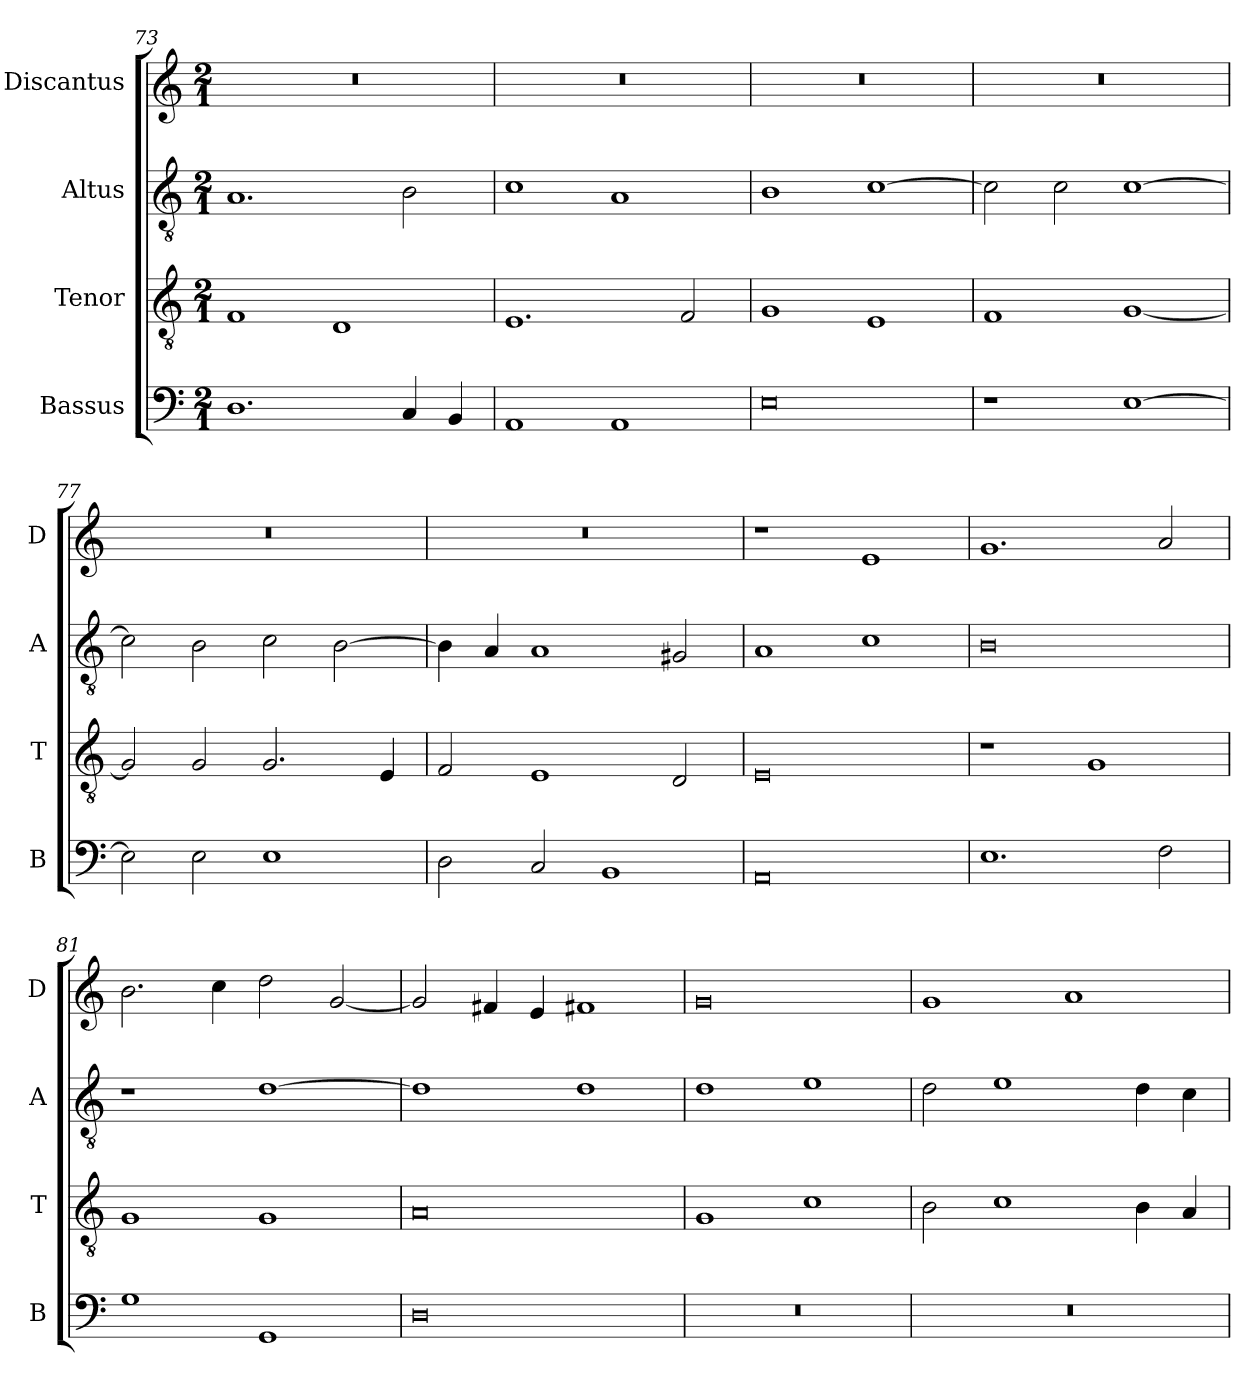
**kern	**kern	**kern	**kern
*part4	*part3	*part2	*part1
*staff4	*staff3	*staff2	*staff1
*I"Bassus	*I"Tenor	*I"Altus	*I"Discantus
*I'B	*I'T	*I'A	*I'D
*clefF4	*clefGv2	*clefGv2	*clefG2
*k[]	*k[]	*k[]	*k[]
*M2/1	*M2/1	*M2/1	*M2/1
=73	=73	=73	=73
1.D	1F	1.A	0r
.	1D	.	.
4C/	.	2B\	.
4BB/	.	.	.
=74	=74	=74	=74
1AA	1.E	1c	0r
1AA	.	1A	.
.	2F/	.	.
=75	=75	=75	=75
0E	1G	1B	0r
.	1E	[1c	.
=76	=76	=76	=76
1r	1F	2c\]	0r
.	.	2c\	.
[1E	[1G	[1c	.
=77	=77	=77	=77
2E\]	2G/]	2c\]	0r
2E\	2G/	2B\	.
1E	2.G/	2c\	.
.	.	[2B\	.
.	4E/	.	.
=78	=78	=78	=78
2D\	2F/	4B\]	0r
.	.	4A/	.
2C/	1E	1A	.
1BB	.	.	.
.	2D/	2G#X/	.
=79	=79	=79	=79
0AA	0E	1A	1r
.	.	1c	1e
=80	=80	=80	=80
1.E	1r	0B	1.g
.	1G	.	.
2F\	.	.	2a/
=81	=81	=81	=81
1G	1G	1r	2.b\
.	.	.	4cc\
1GG	1G	[1d	2dd\
.	.	.	[2g/
=82	=82	=82	=82
0D	0A	1d]	2g/]
.	.	.	4f#X/
.	.	.	4e/
.	.	1d	1f#X
=83	=83	=83	=83
0r	1G	1d	0g
.	1c	1e	.
=84	=84	=84	=84
0r	2B\	2d\	1g
.	1c	1e	.
.	.	.	1a
.	4B\	4d\	.
.	4A/	4c\	.
=	=	=	=
*-	*-	*-	*-
